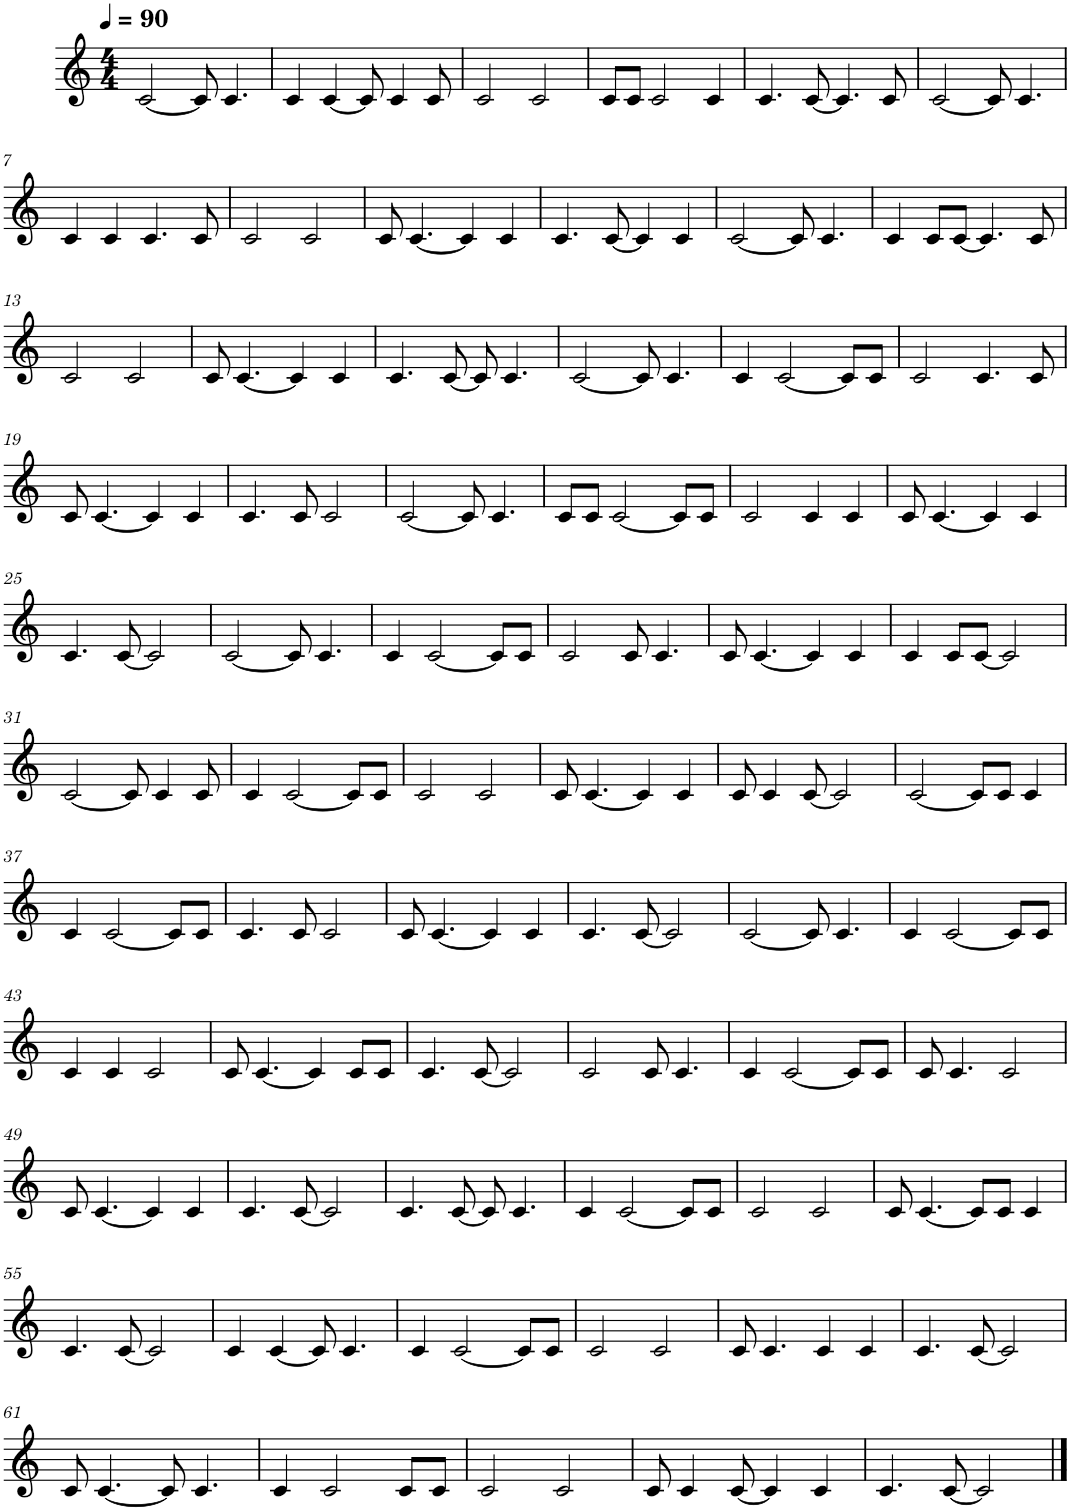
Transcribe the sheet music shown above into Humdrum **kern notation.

**kern
*part1
*staff1
*I"Piano
*I'Pno.
*clefG2
*k[]
*M4/4
*MM90
=1
[2c/
8c/]
4.c/
=2
4c/
[4c/
8c/]
4c/
8c/
=3
2c/
2c/
=4
8c/L
8c/J
2c/
4c/
=5
4.c/
[8c/
4.c/]
8c/
=6
[2c/
8c/]
4.c/
!!LO:LB:g=z
=7
4c/
4c/
4.c/
8c/
=8
2c/
2c/
=9
8c/
[4.c/
4c/]
4c/
=10
4.c/
[8c/
4c/]
4c/
=11
[2c/
8c/]
4.c/
=12
4c/
8c/L
[8c/J
4.c/]
8c/
!!LO:LB:g=z
=13
2c/
2c/
=14
8c/
[4.c/
4c/]
4c/
=15
4.c/
[8c/
8c/]
4.c/
=16
[2c/
8c/]
4.c/
=17
4c/
[2c/
8c/L]
8c/J
=18
2c/
4.c/
8c/
!!LO:LB:g=z
=19
8c/
[4.c/
4c/]
4c/
=20
4.c/
8c/
2c/
=21
[2c/
8c/]
4.c/
=22
8c/L
8c/J
[2c/
8c/L]
8c/J
=23
2c/
4c/
4c/
=24
8c/
[4.c/
4c/]
4c/
!!LO:LB:g=z
=25
4.c/
[8c/
2c/]
=26
[2c/
8c/]
4.c/
=27
4c/
[2c/
8c/L]
8c/J
=28
2c/
8c/
4.c/
=29
8c/
[4.c/
4c/]
4c/
=30
4c/
8c/L
[8c/J
2c/]
!!LO:LB:g=z
=31
[2c/
8c/]
4c/
8c/
=32
4c/
[2c/
8c/L]
8c/J
=33
2c/
2c/
=34
8c/
[4.c/
4c/]
4c/
=35
8c/
4c/
[8c/
2c/]
=36
[2c/
8c/L]
8c/J
4c/
!!LO:LB:g=z
=37
4c/
[2c/
8c/L]
8c/J
=38
4.c/
8c/
2c/
=39
8c/
[4.c/
4c/]
4c/
=40
4.c/
[8c/
2c/]
=41
[2c/
8c/]
4.c/
=42
4c/
[2c/
8c/L]
8c/J
!!LO:LB:g=z
=43
4c/
4c/
2c/
=44
8c/
[4.c/
4c/]
8c/L
8c/J
=45
4.c/
[8c/
2c/]
=46
2c/
8c/
4.c/
=47
4c/
[2c/
8c/L]
8c/J
=48
8c/
4.c/
2c/
!!LO:LB:g=z
=49
8c/
[4.c/
4c/]
4c/
=50
4.c/
[8c/
2c/]
=51
4.c/
[8c/
8c/]
4.c/
=52
4c/
[2c/
8c/L]
8c/J
=53
2c/
2c/
=54
8c/
[4.c/
8c/L]
8c/J
4c/
!!LO:LB:g=z
=55
4.c/
[8c/
2c/]
=56
4c/
[4c/
8c/]
4.c/
=57
4c/
[2c/
8c/L]
8c/J
=58
2c/
2c/
=59
8c/
4.c/
4c/
4c/
=60
4.c/
[8c/
2c/]
!!LO:LB:g=z
=61
8c/
[4.c/
8c/]
4.c/
=62
4c/
2c/
8c/L
8c/J
=63
2c/
2c/
=64
8c/
4c/
[8c/
4c/]
4c/
=65
4.c/
[8c/
2c/]
==
*-
